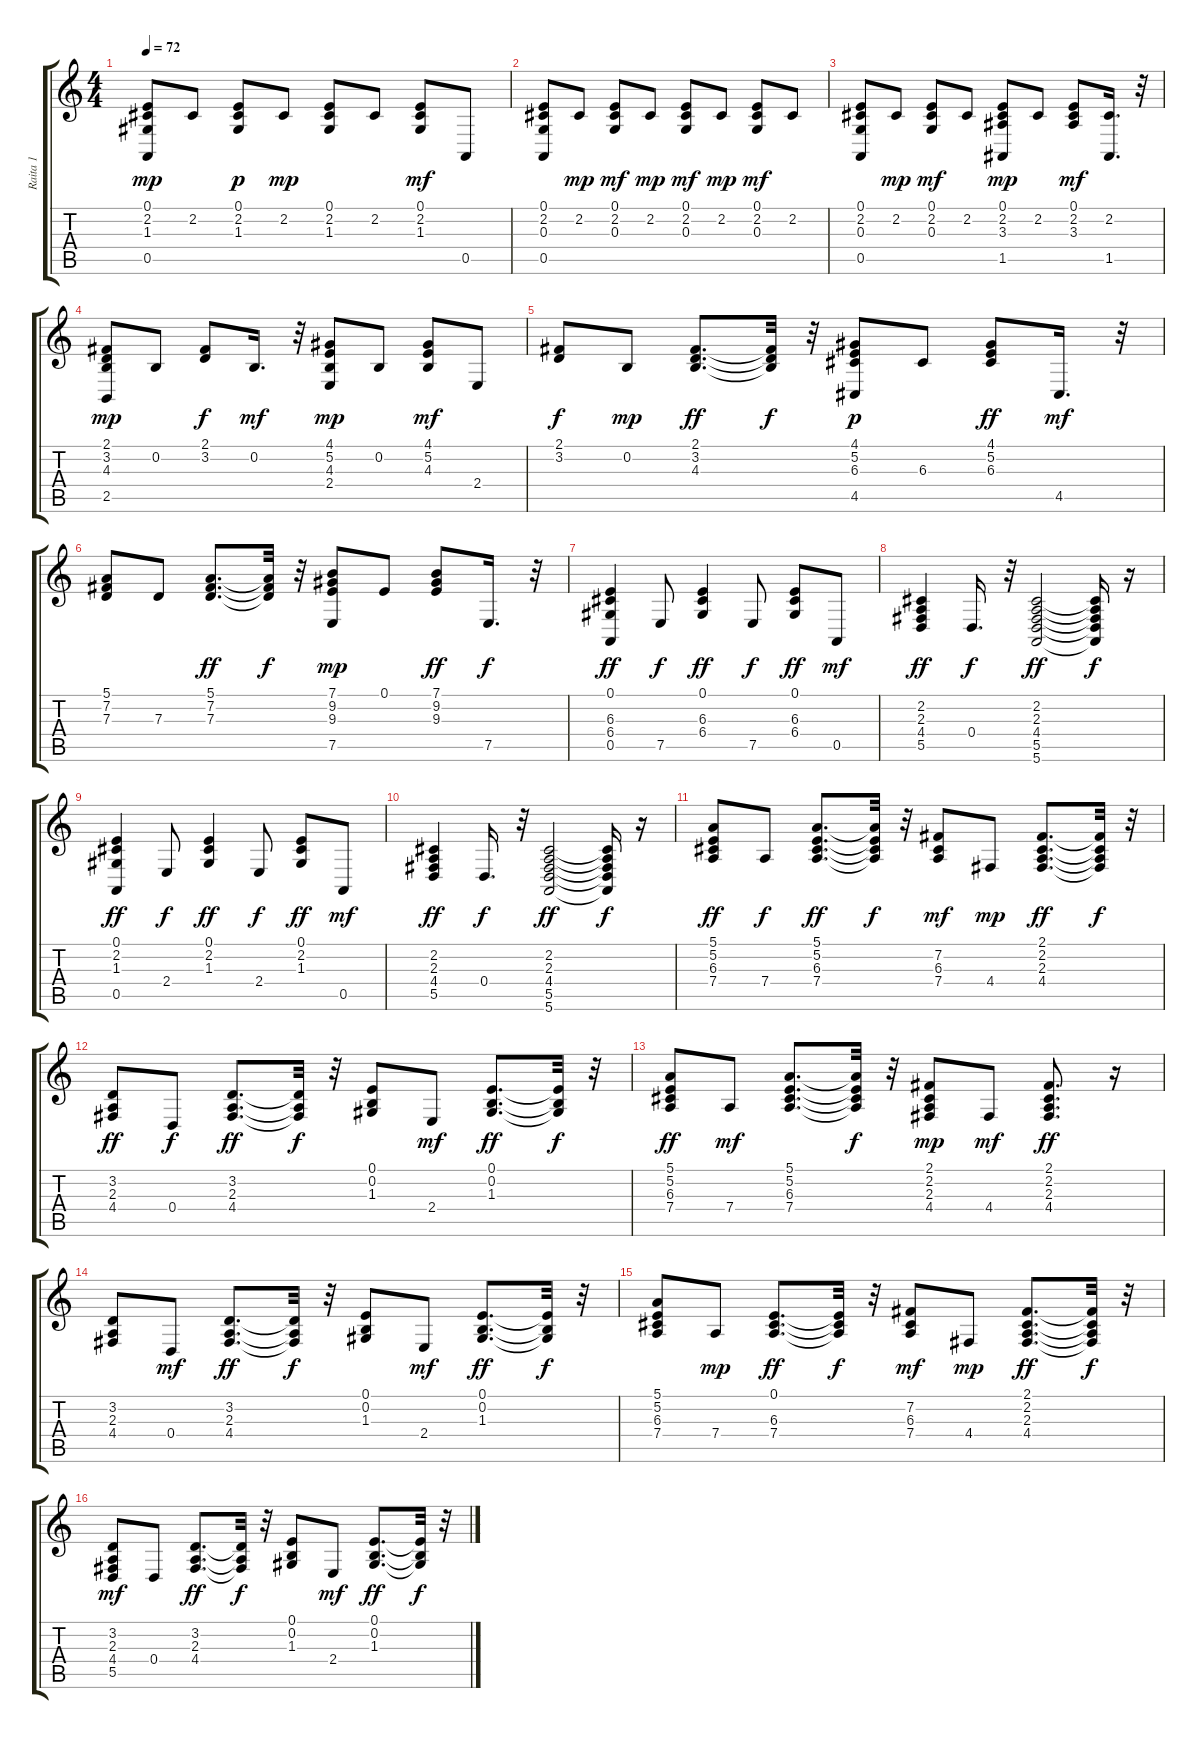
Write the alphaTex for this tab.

\track ("Raita 1" "Raita 1") {instrument acousticgrandpiano}
\staff {score tabs}
\tuning (E4 B3 G3 D3 A2 E2) {hide}
\ts (4 4)
\tempo 72
\clef g2
\ks c
(0.1 2.2 1.3 0.5).8{dy mp} 2.2.8 (0.1 2.2 1.3).8{dy p} 2.2.8{dy mp} (0.1 2.2 1.3).8 2.2.8 (0.1 2.2 1.3).8{dy mf} 0.5.8 |
(0.1 2.2 0.3 0.5).8 2.2.8{dy mp} (0.1 2.2 0.3).8{dy mf} 2.2.8{dy mp} (0.1 2.2 0.3).8{dy mf} 2.2.8{dy mp} (0.1 2.2 0.3).8{dy mf} 2.2.8 |
(0.1 2.2 0.3 0.5).8 2.2.8{dy mp} (0.1 2.2 0.3).8{dy mf} 2.2.8 (0.1 2.2 3.3 1.5).8{dy mp} 2.2.8 (0.1 2.2 3.3).8{dy mf} (2.2 1.5).16{d} r.32 |
(2.1 3.2 4.3 2.5).8{dy mp} 0.2.8 (2.1 3.2).8{dy f} 0.2.16{d dy mf} r.32 (4.1 5.2 4.3 2.4).8{dy mp} 0.2.8 (4.1 5.2 4.3).8{dy mf} 2.4.8 |
(2.1 3.2).8{dy f} 0.2.8{dy mp} (2.1 3.2 4.3).8{d dy ff} (2.1{t} 3.2{t} 4.3{t}).32{dy f} r.32 (4.1 5.2 6.3 4.5).8{dy p} 6.3.8 (4.1 5.2 6.3).8{dy ff} 4.5.16{d dy mf} r.32 |
(5.1 7.2 7.3).8 7.3.8 (5.1 7.2 7.3).8{d dy ff} (5.1{t} 7.2{t} 7.3{t}).32{dy f} r.32 (7.1 9.2 9.3 7.5).8{dy mp} 0.1.8 (7.1 9.2 9.3).8{dy ff} 7.5.16{d dy f} r.32 |
(0.1 6.3 6.4 0.5).4{dy ff} 7.5.8{dy f} (0.1 6.3 6.4).4{dy ff} 7.5.8{dy f} (0.1 6.3 6.4).8{dy ff} 0.5.8{dy mf} |
(2.2 2.3 4.4 5.5).4{dy ff} 0.4.16{d dy f} r.32 (2.2 2.3 4.4 5.5 5.6).2{dy ff} (2.2{t} 2.3{t} 4.4{t} 5.5{t} 5.6{t}).16{dy f} r.16 |
(0.1 2.2 1.3 0.5).4{dy ff} 2.4.8{dy f} (0.1 2.2 1.3).4{dy ff} 2.4.8{dy f} (0.1 2.2 1.3).8{dy ff} 0.5.8{dy mf} |
(2.2 2.3 4.4 5.5).4{dy ff} 0.4.16{d dy f} r.32 (2.2 2.3 4.4 5.5 5.6).2{dy ff} (2.2{t} 2.3{t} 4.4{t} 5.5{t} 5.6{t}).16{dy f} r.16 |
(5.1 5.2 6.3 7.4).8{dy ff} 7.4.8{dy f} (5.1 5.2 6.3 7.4).8{d dy ff} (5.1{t} 5.2{t} 6.3{t} 7.4{t}).32{dy f} r.32 (7.2 6.3 7.4).8{dy mf} 4.4.8{dy mp} (2.1 2.2 2.3 4.4).8{d dy ff} (2.1{t} 2.2{t} 2.3{t} 4.4{t}).32{dy f} r.32 |
(3.2 2.3 4.4).8{dy ff} 0.4.8{dy f} (3.2 2.3 4.4).8{d dy ff} (3.2{t} 2.3{t} 4.4{t}).32{dy f} r.32 (0.1 0.2 1.3).8 2.4.8{dy mf} (0.1 0.2 1.3).8{d dy ff} (0.1{t} 0.2{t} 1.3{t}).32{dy f} r.32 |
(5.1 5.2 6.3 7.4).8{dy ff} 7.4.8{dy mf} (5.1 5.2 6.3 7.4).8{d} (5.1{t} 5.2{t} 6.3{t} 7.4{t}).32{dy f} r.32 (2.1 2.2 2.3 4.4).8{dy mp} 4.4.8{dy mf} (2.1 2.2 2.3 4.4).8{d dy ff} r.16 |
(3.2 2.3 4.4).8 0.4.8{dy mf} (3.2 2.3 4.4).8{d dy ff} (3.2{t} 2.3{t} 4.4{t}).32{dy f} r.32 (0.1 0.2 1.3).8 2.4.8{dy mf} (0.1 0.2 1.3).8{d dy ff} (0.1{t} 0.2{t} 1.3{t}).32{dy f} r.32 |
(5.1 5.2 6.3 7.4).8 7.4.8{dy mp} (0.1 6.3 7.4).8{d dy ff} (0.1{t} 6.3{t} 7.4{t}).32{dy f} r.32 (7.2 6.3 7.4).8{dy mf} 4.4.8{dy mp} (2.1 2.2 2.3 4.4).8{d dy ff} (2.1{t} 2.2{t} 2.3{t} 4.4{t}).32{dy f} r.32 |
(3.2 2.3 4.4 5.5).8{dy mf} 0.4.8 (3.2 2.3 4.4).8{d dy ff} (3.2{t} 2.3{t} 4.4{t}).32{dy f} r.32 (0.1 0.2 1.3).8 2.4.8{dy mf} (0.1 0.2 1.3).8{d dy ff} (0.1{t} 0.2{t} 1.3{t}).32{dy f} r.32
